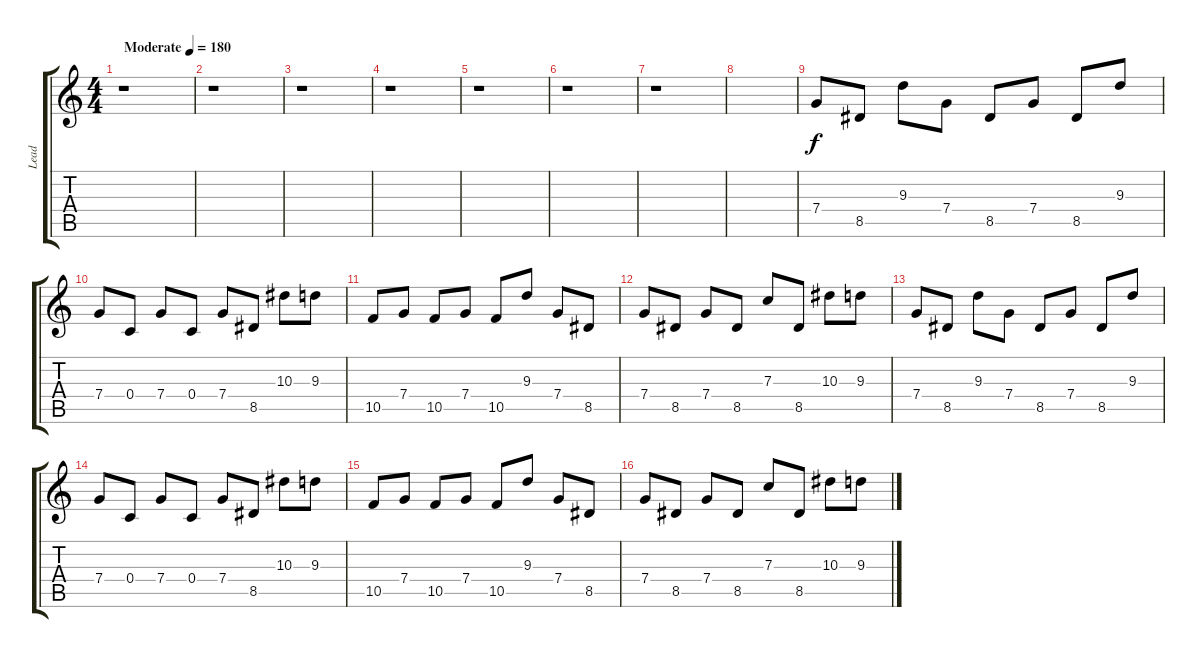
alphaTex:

\track ("Lead" "Lead") {instrument distortionguitar}
\staff {score tabs}
\tuning (D4 A3 F3 C3 G2 C2) {hide}
\ts (4 4)
\tempo (180 "Moderate")
\clef g2
\ks c
r.1{dy f instrument distortionguitar} |
r.1 |
r.1 |
r.1 |
r.1 |
r.1 |
r.1 |
|
7.4.8 8.5.8 9.3.8 7.4.8 8.5.8 7.4.8 8.5.8 9.3.8 |
7.4.8 0.4.8 7.4.8 0.4.8 7.4.8 8.5.8 10.3.8 9.3.8 |
10.5.8 7.4.8 10.5.8 7.4.8 10.5.8 9.3.8 7.4.8 8.5.8 |
7.4.8 8.5.8 7.4.8 8.5.8 7.3.8 8.5.8 10.3.8 9.3.8 |
7.4.8 8.5.8 9.3.8 7.4.8 8.5.8 7.4.8 8.5.8 9.3.8 |
7.4.8 0.4.8 7.4.8 0.4.8 7.4.8 8.5.8 10.3.8 9.3.8 |
10.5.8 7.4.8 10.5.8 7.4.8 10.5.8 9.3.8 7.4.8 8.5.8 |
7.4.8 8.5.8 7.4.8 8.5.8 7.3.8 8.5.8 10.3.8 9.3.8
